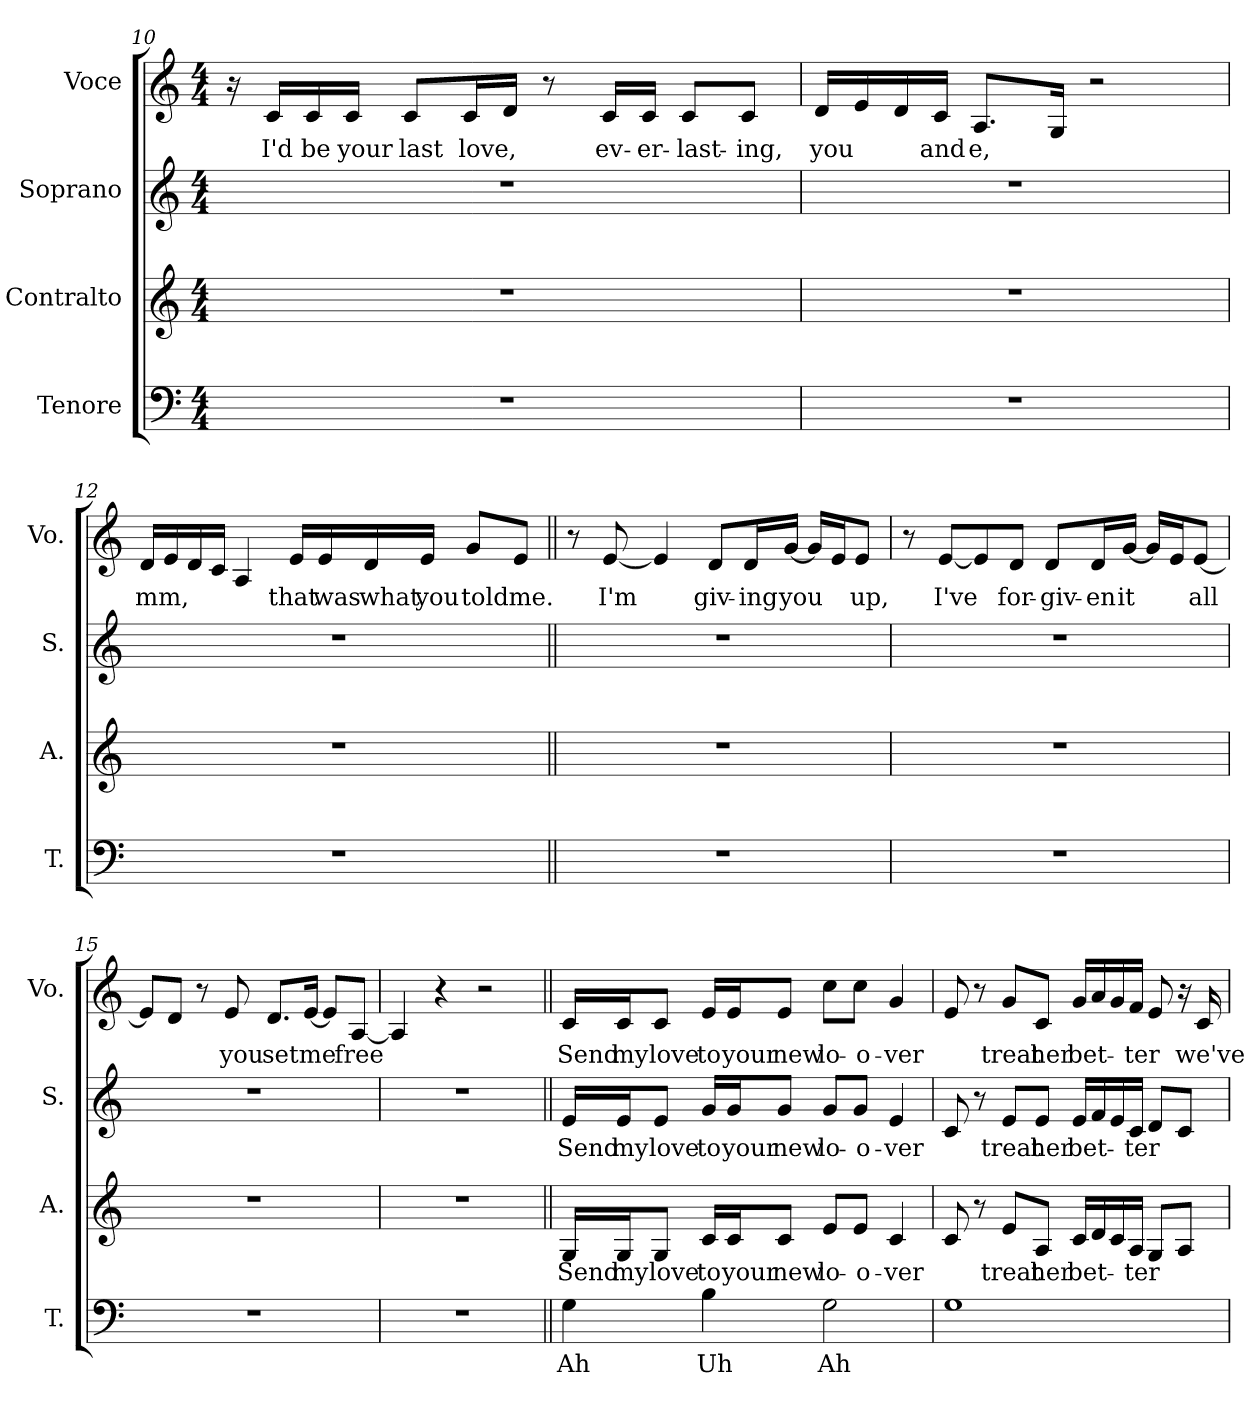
**kern	**text	**kern	**text	**kern	**text	**kern	**text
*part4	*part4	*part3	*part3	*part2	*part2	*part1	*part1
*staff4	*staff4	*staff3	*staff3	*staff2	*staff2	*staff1	*staff1
*I"Tenore	*	*I"Contralto	*	*I"Soprano	*	*I"Voce	*
*I'T.	*	*I'A.	*	*I'S.	*	*I'Vo.	*
*clefF4	*	*clefG2	*	*clefG2	*	*clefG2	*
*k[]	*	*k[]	*	*k[]	*	*k[]	*
*M4/4	*	*M4/4	*	*M4/4	*	*M4/4	*
=10	=10	=10	=10	=10	=10	=10	=10
1r	.	1r	.	1r	.	16r	.
!	!	!	!	!	!	!	!LO:LY:b
.	.	.	.	.	.	16c/LL	I'd
!	!	!	!	!	!	!	!LO:LY:b
.	.	.	.	.	.	16c/	be
!	!	!	!	!	!	!	!LO:LY:b
.	.	.	.	.	.	16c/JJ	your
!	!	!	!	!	!	!	!LO:LY:b
.	.	.	.	.	.	8c/L	last
!	!	!	!	!	!	!	!LO:LY:b
.	.	.	.	.	.	16c/L	love,
.	.	.	.	.	.	16d/JJ	.
.	.	.	.	.	.	8r	.
!	!	!	!	!	!	!	!LO:LY:b
.	.	.	.	.	.	16c/LL	ev-
!	!	!	!	!	!	!	!LO:LY:b
.	.	.	.	.	.	16c/JJ	-er-
!	!	!	!	!	!	!	!LO:LY:b
.	.	.	.	.	.	8c/L	-last-
!	!	!	!	!	!	!	!LO:LY:b
.	.	.	.	.	.	8c/J	-ing,
!!LO:LB:g=z
=11	=11	=11	=11	=11	=11	=11	=11
!	!	!	!	!	!	!	!LO:LY:b
1r	.	1r	.	1r	.	16d/LL	you
.	.	.	.	.	.	16e/	.
.	.	.	.	.	.	16d/	.
!	!	!	!	!	!	!	!LO:LY:b
.	.	.	.	.	.	16c/JJ	and
!	!	!	!	!	!	!	!LO:LY:b
.	.	.	.	.	.	8.A/L	e,
.	.	.	.	.	.	16G/Jk	.
.	.	.	.	.	.	2r	.
=12	=12	=12	=12	=12	=12	=12	=12
!	!	!	!	!	!	!	!LO:LY:b
1r	.	1r	.	1r	.	16d/LL	mm,
.	.	.	.	.	.	16e/	.
.	.	.	.	.	.	16d/	.
.	.	.	.	.	.	16c/JJ	.
.	.	.	.	.	.	4A/	.
!	!	!	!	!	!	!	!LO:LY:b
.	.	.	.	.	.	16e/LL	that
!	!	!	!	!	!	!	!LO:LY:b
.	.	.	.	.	.	16e/	was
!	!	!	!	!	!	!	!LO:LY:b
.	.	.	.	.	.	16d/	what
!	!	!	!	!	!	!	!LO:LY:b
.	.	.	.	.	.	16e/JJ	you
!	!	!	!	!	!	!	!LO:LY:b
.	.	.	.	.	.	8g/L	told
!	!	!	!	!	!	!	!LO:LY:b
.	.	.	.	.	.	8e/J	me.
!!LO:PB:g=z
=13||	=13||	=13||	=13||	=13||	=13||	=13||	=13||
1r	.	1r	.	1r	.	8r	.
!	!	!	!	!	!	!	!LO:LY:b
.	.	.	.	.	.	[8e/	I'm
.	.	.	.	.	.	4e/]	.
!	!	!	!	!	!	!	!LO:LY:b
.	.	.	.	.	.	8d/L	giv-
!	!	!	!	!	!	!	!LO:LY:b
.	.	.	.	.	.	16d/L	-ing
!	!	!	!	!	!	!	!LO:LY:b
.	.	.	.	.	.	[16g/JJ	you
.	.	.	.	.	.	16g/LL]	.
.	.	.	.	.	.	16e/J	.
!	!	!	!	!	!	!	!LO:LY:b
.	.	.	.	.	.	8e/J	up,
=14	=14	=14	=14	=14	=14	=14	=14
1r	.	1r	.	1r	.	8r	.
!	!	!	!	!	!	!	!LO:LY:b
.	.	.	.	.	.	[8e/L	I've
.	.	.	.	.	.	8e/]	.
!	!	!	!	!	!	!	!LO:LY:b
.	.	.	.	.	.	8d/J	for-
!	!	!	!	!	!	!	!LO:LY:b
.	.	.	.	.	.	8d/L	-giv-
!	!	!	!	!	!	!	!LO:LY:b
.	.	.	.	.	.	16d/L	-en
!	!	!	!	!	!	!	!LO:LY:b
.	.	.	.	.	.	[16g/JJ	it
.	.	.	.	.	.	16g/LL]	.
.	.	.	.	.	.	16e/J	.
!	!	!	!	!	!	!	!LO:LY:b
.	.	.	.	.	.	[8e/J	all
=15	=15	=15	=15	=15	=15	=15	=15
1r	.	1r	.	1r	.	8e/L]	.
.	.	.	.	.	.	8d/J	.
.	.	.	.	.	.	8r	.
!	!	!	!	!	!	!	!LO:LY:b
.	.	.	.	.	.	8e/	you
!	!	!	!	!	!	!	!LO:LY:b
.	.	.	.	.	.	8.d/L	set
!	!	!	!	!	!	!	!LO:LY:b
.	.	.	.	.	.	[16e/Jk	me
.	.	.	.	.	.	8e/L]	.
!	!	!	!	!	!	!	!LO:LY:b
.	.	.	.	.	.	[8A/J	free
=16	=16	=16	=16	=16	=16	=16	=16
1r	.	1r	.	1r	.	4A/]	.
.	.	.	.	.	.	4r	.
.	.	.	.	.	.	2r	.
!!LO:LB:g=z
=17||	=17||	=17||	=17||	=17||	=17||	=17||	=17||
!	!LO:LY:b	!	!LO:LY:b	!	!LO:LY:b	!	!LO:LY:b
4G\	Ah	16G/LL	Send	16e/LL	Send	16c/LL	Send
!	!	!	!LO:LY:b	!	!LO:LY:b	!	!LO:LY:b
.	.	16G/J	my	16e/J	my	16c/J	my
!	!	!	!LO:LY:b	!	!LO:LY:b	!	!LO:LY:b
.	.	8G/J	love	8e/J	love	8c/J	love
!	!LO:LY:b	!	!LO:LY:b	!	!LO:LY:b	!	!LO:LY:b
4B\	Uh	16c/LL	to	16g/LL	to	16e/LL	to
!	!	!	!LO:LY:b	!	!LO:LY:b	!	!LO:LY:b
.	.	16c/J	your	16g/J	your	16e/J	your
!	!	!	!LO:LY:b	!	!LO:LY:b	!	!LO:LY:b
.	.	8c/J	new	8g/J	new	8e/J	new
!	!LO:LY:b	!	!LO:LY:b	!	!LO:LY:b	!	!LO:LY:b
2G\	Ah	8e/L	lo-	8g/L	lo-	8cc\L	lo-
!	!	!	!LO:LY:b	!	!LO:LY:b	!	!LO:LY:b
.	.	8e/J	-o-	8g/J	-o-	8cc\J	-o-
!	!	!	!LO:LY:b	!	!LO:LY:b	!	!LO:LY:b
.	.	4c/	-ver	4e/	-ver	4g/	-ver
=18	=18	=18	=18	=18	=18	=18	=18
1G	.	8c/	.	8c/	.	8e/	.
.	.	8r	.	8r	.	8r	.
!	!	!	!LO:LY:b	!	!LO:LY:b	!	!LO:LY:b
.	.	8e/L	treat	8e/L	treat	8g/L	treat
!	!	!	!LO:LY:b	!	!LO:LY:b	!	!LO:LY:b
.	.	8A/J	her	8e/J	her	8c/J	her
!	!	!	!LO:LY:b	!	!LO:LY:b	!	!LO:LY:b
.	.	16c/LL	bet-	16e/LL	bet-	16g/LL	bet-
.	.	16d/	.	16f/	.	16a/	.
.	.	16c/	.	16e/	.	16g/	.
!	!	!	!LO:LY:b	!	!LO:LY:b	!	!LO:LY:b
.	.	16A/JJ	-ter	16c/JJ	-ter	16f/JJ	-ter
.	.	8G/L	.	8d/L	.	8e/	.
.	.	8A/J	.	8c/J	.	16r	.
!	!	!	!	!	!	!	!LO:LY:b
.	.	.	.	.	.	16c/	we've
=	=	=	=	=	=	=	=
*-	*-	*-	*-	*-	*-	*-	*-
